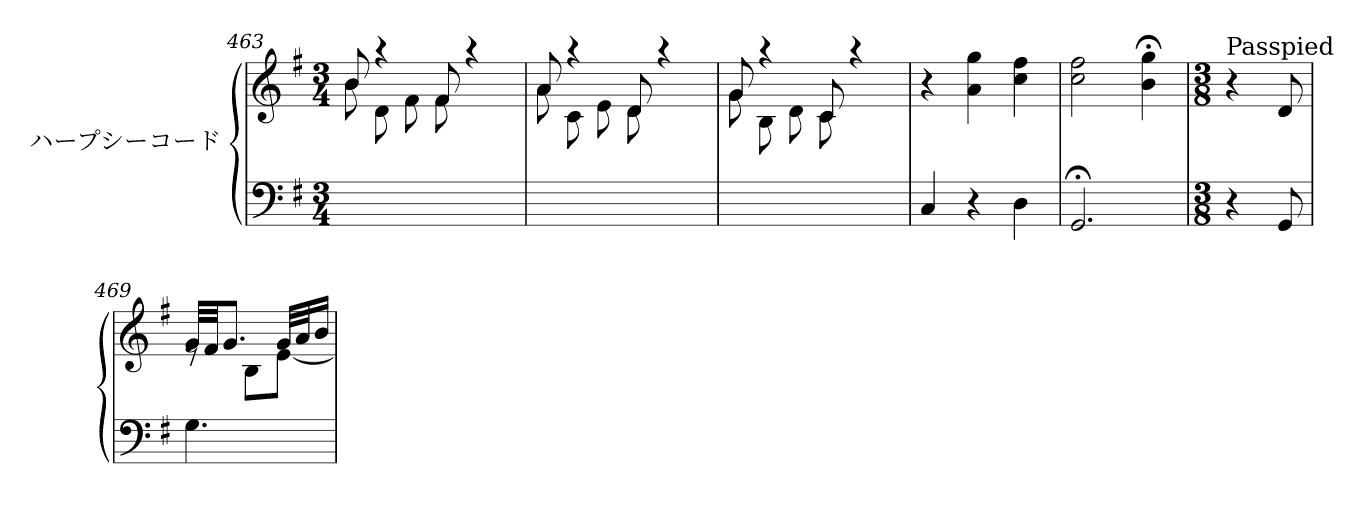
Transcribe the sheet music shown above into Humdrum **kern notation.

**kern	**kern
*part1	*part1
*staff2	*staff1
*I"ハープシーコード	*
*clefF4	*clefG2
*k[f#]	*k[f#]
*M3/4	*M3/4
=463	=463
*	*^
2ryy	8b/	8b\L
.	4raa	8d\
.	.	8f#\
.	8f#/	8f#\
8G/	4raa	4ryy
8B/J	.	.
=464	=464	=464
2ryy	8a/	8a\L
.	4raa	8c\
.	.	8e\
.	8d/	8d\
8F#/	4raa	4ryy
8A/J	.	.
!!LO:PB:g=z	!!
=465	=465	=465
2ryy	8g/	8g\L
.	4raa	8B\
.	.	8d\
.	8c/	8c\
8E/	4raa	4ryy
8G/J	.	.
*	*v	*v
=466	=466
4C/	4r
4r	4a\ 4gg\
4D\	4cc\ 4ff#\
=467	=467
2.GG;/	2cc\ 2ff#\
.	4b\;< 4gg\;<
!!LO:PB:g=z
=468	=468
*M3/8	*M3/8
!	!LO:TX:a:t=Passpied
4r	4r
8GG/	8d/
=469	=469
*	*^
4.G\	32g/LLL	8re
.	32f#/JJ	.
.	8.g/J	.
.	.	8B\L
.	32g/LLL	[8e\J
.	32a/J	.
.	16b/JJ	.
*	*v	*v
=	=
*-	*-
